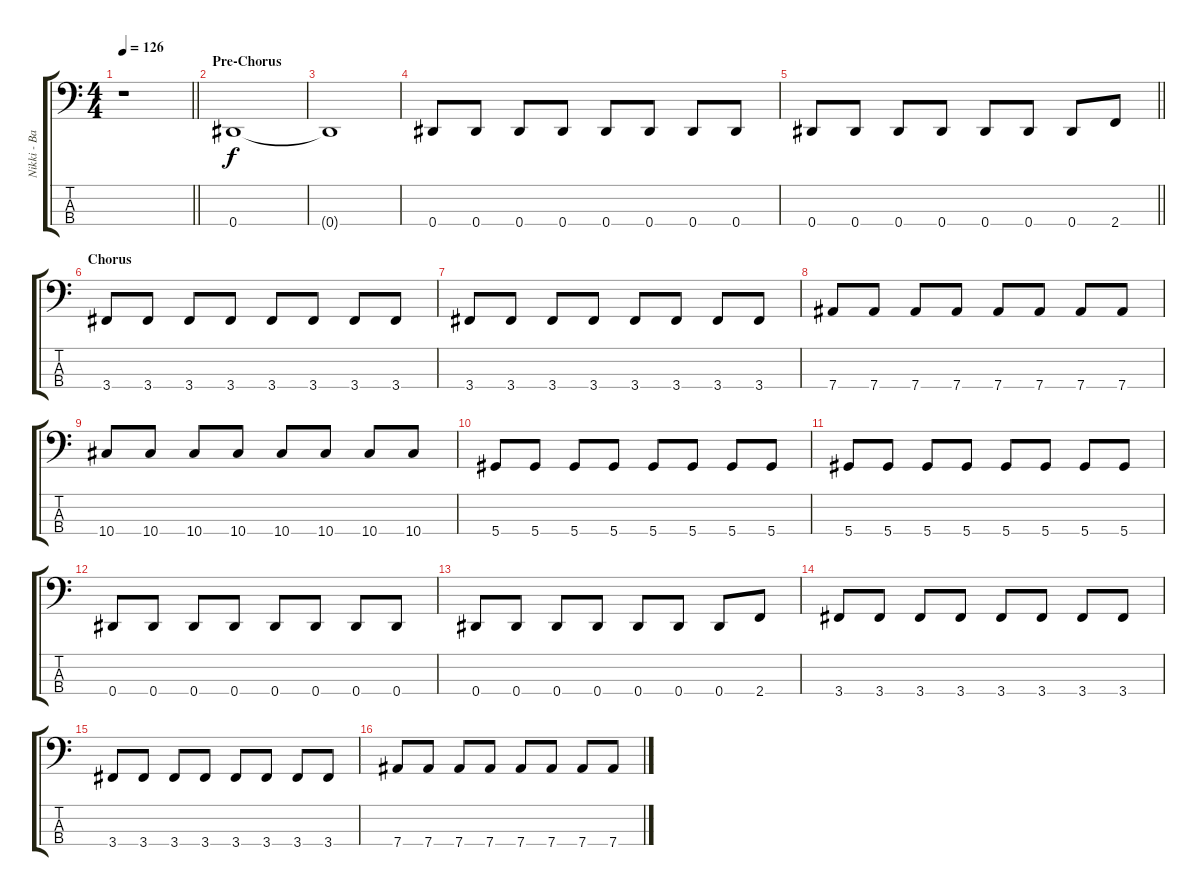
\track ("Nikki - Bass" "Nikki - Ba") {instrument electricbasspick}
\staff {score tabs}
\tuning (Gb2 Db2 Ab1 Eb1) {hide}
\ts (4 4)
\tempo 126
\clef f4
\barLineRight lightlight
\ks c
r.1{dy f} |
\section ("" "Pre-Chorus")
0.4.1 |
0.4{t}.1 |
0.4.8 0.4.8 0.4.8 0.4.8 0.4.8 0.4.8 0.4.8 0.4.8 |
\barLineRight lightlight
0.4.8 0.4.8 0.4.8 0.4.8 0.4.8 0.4.8 0.4.8 2.4.8 |
\section ("" "Chorus")
3.4.8 3.4.8 3.4.8 3.4.8 3.4.8 3.4.8 3.4.8 3.4.8 |
3.4.8 3.4.8 3.4.8 3.4.8 3.4.8 3.4.8 3.4.8 3.4.8 |
7.4.8 7.4.8 7.4.8 7.4.8 7.4.8 7.4.8 7.4.8 7.4.8 |
10.4.8 10.4.8 10.4.8 10.4.8 10.4.8 10.4.8 10.4.8 10.4.8 |
5.4.8 5.4.8 5.4.8 5.4.8 5.4.8 5.4.8 5.4.8 5.4.8 |
5.4.8 5.4.8 5.4.8 5.4.8 5.4.8 5.4.8 5.4.8 5.4.8 |
0.4.8 0.4.8 0.4.8 0.4.8 0.4.8 0.4.8 0.4.8 0.4.8 |
0.4.8 0.4.8 0.4.8 0.4.8 0.4.8 0.4.8 0.4.8 2.4.8 |
3.4.8 3.4.8 3.4.8 3.4.8 3.4.8 3.4.8 3.4.8 3.4.8 |
3.4.8 3.4.8 3.4.8 3.4.8 3.4.8 3.4.8 3.4.8 3.4.8 |
7.4.8 7.4.8 7.4.8 7.4.8 7.4.8 7.4.8 7.4.8 7.4.8
